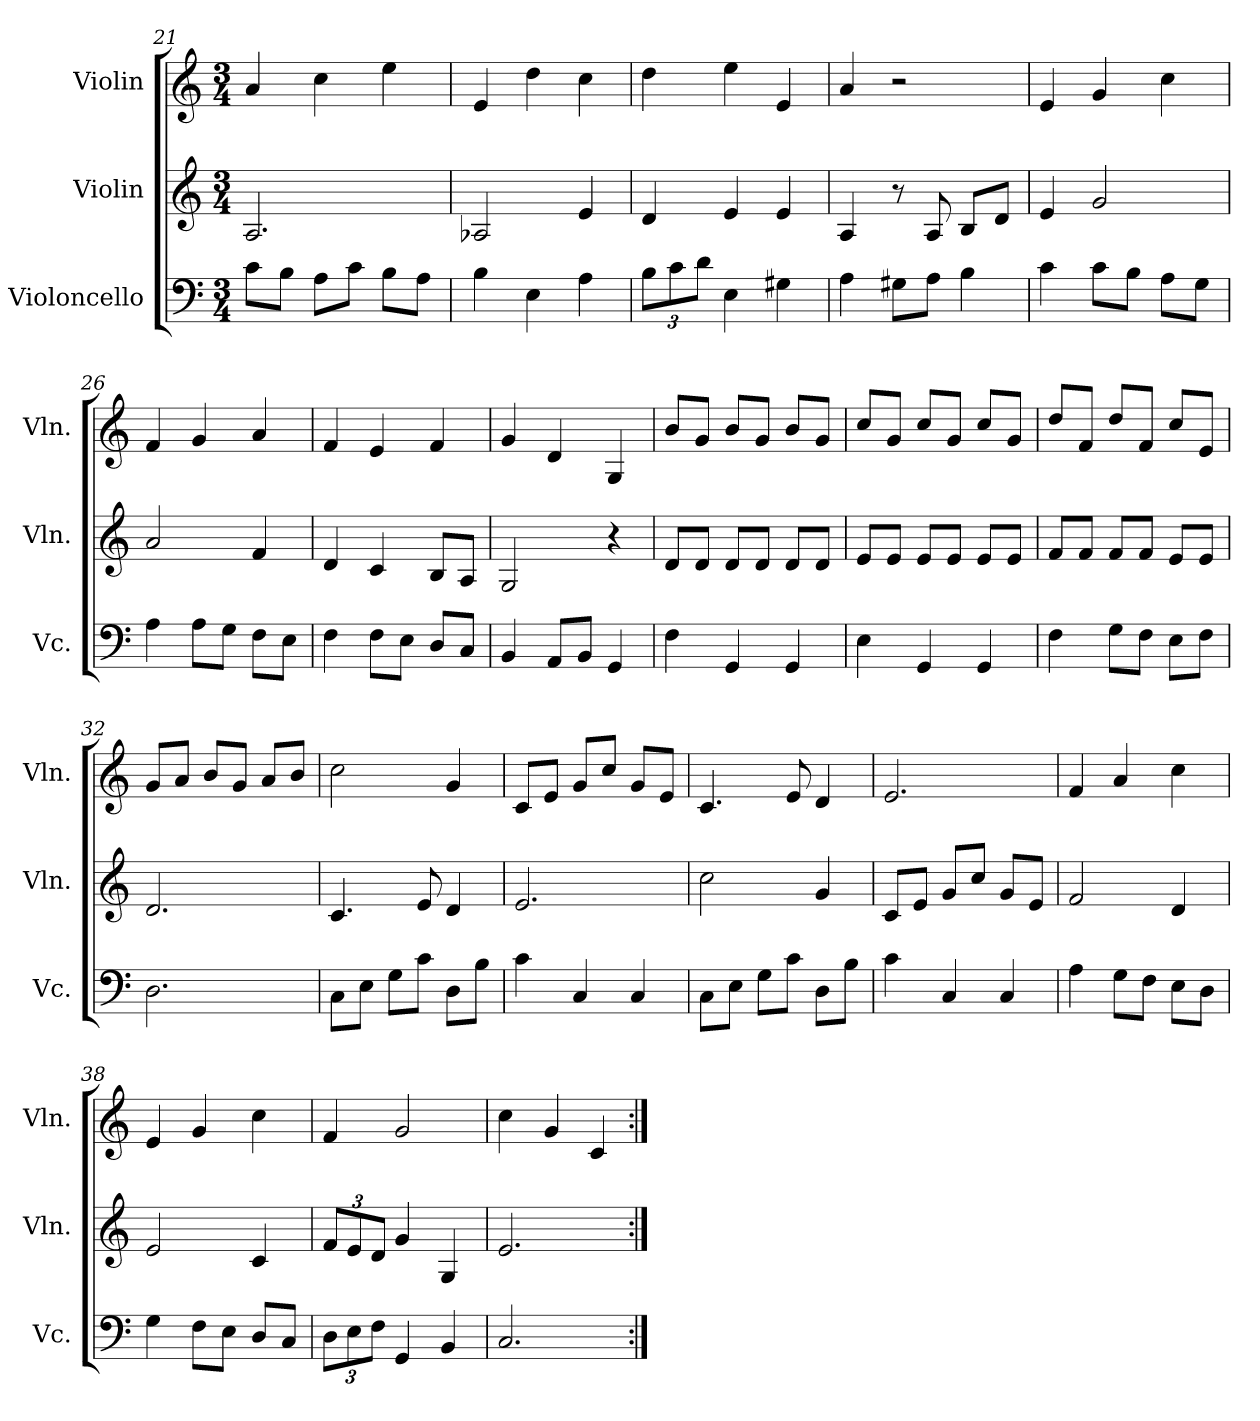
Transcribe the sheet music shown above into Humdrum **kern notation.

**kern	**kern	**kern
*part3	*part2	*part1
*staff3	*staff2	*staff1
*I"Violoncello	*I"Violin	*I"Violin
*I'Vc.	*I'Vln.	*I'Vln.
*clefF4	*clefG2	*clefG2
*k[]	*k[]	*k[]
*M3/4	*M3/4	*M3/4
=21	=21	=21
8c\L	2.A/	4a/
8B\J	.	.
8A\L	.	4cc\
8c\J	.	.
8B\L	.	4ee\
8A\J	.	.
=22	=22	=22
4B\	2A-X/	4e/
4E\	.	4dd\
4A\	4e/	4cc\
!!LO:PB:g=z
=23	=23	=23
*Xbrackettup	*	*
12B\L	4d/	4dd\
12c\	.	.
12d\J	.	.
4E\	4e/	4ee\
4G#X\	4e/	4e/
=24	=24	=24
4A\	4A/	4a/
8G#X\L	8r	2r
8A\J	8A/	.
4B\	8B/L	.
.	8d/J	.
=25	=25	=25
4c\	4e/	4e/
8c\L	2g/	4g/
8B\J	.	.
8A\L	.	4cc\
8G\J	.	.
=26	=26	=26
4A\	2a/	4f/
8A\L	.	4g/
8G\J	.	.
8F\L	4f/	4a/
8E\J	.	.
=27	=27	=27
4F\	4d/	4f/
8F\L	4c/	4e/
8E\J	.	.
8D/L	8B/L	4f/
8C/J	8A/J	.
=28	=28	=28
4BB/	2G/	4g/
8AA/L	.	4d/
8BB/J	.	.
4GG/	4r	4G/
=29	=29	=29
4F\	8d/L	8b/L
.	8d/J	8g/J
4GG/	8d/L	8b/L
.	8d/J	8g/J
4GG/	8d/L	8b/L
.	8d/J	8g/J
=30	=30	=30
4E\	8e/L	8cc/L
.	8e/J	8g/J
4GG/	8e/L	8cc/L
.	8e/J	8g/J
4GG/	8e/L	8cc/L
.	8e/J	8g/J
!!LO:LB:g=z
=31	=31	=31
4F\	8f/L	8dd/L
.	8f/J	8f/J
8G\L	8f/L	8dd/L
8F\J	8f/J	8f/J
8E\L	8e/L	8cc/L
8F\J	8e/J	8e/J
=32	=32	=32
2.D\	2.d/	8g/L
.	.	8a/J
.	.	8b/L
.	.	8g/J
.	.	8a/L
.	.	8b/J
=33	=33	=33
8C\L	4.c/	2cc\
8E\J	.	.
8G\L	.	.
8c\J	8e/	.
8D\L	4d/	4g/
8B\J	.	.
=34	=34	=34
4c\	2.e/	8c/L
.	.	8e/J
4C/	.	8g/L
.	.	8cc/J
4C/	.	8g/L
.	.	8e/J
=35	=35	=35
8C\L	2cc\	4.c/
8E\J	.	.
8G\L	.	.
8c\J	.	8e/
8D\L	4g/	4d/
8B\J	.	.
=36	=36	=36
4c\	8c/L	2.e/
.	8e/J	.
4C/	8g/L	.
.	8cc/J	.
4C/	8g/L	.
.	8e/J	.
=37	=37	=37
4A\	2f/	4f/
8G\L	.	4a/
8F\J	.	.
8E\L	4d/	4cc\
8D\J	.	.
!!LO:LB:g=z
=38	=38	=38
4G\	2e/	4e/
8F\L	.	4g/
8E\J	.	.
8D/L	4c/	4cc\
8C/J	.	.
=39	=39	=39
*	*Xbrackettup	*
12D\L	12f/L	4f/
12E\	12e/	.
12F\J	12d/J	.
4GG/	4g/	2g/
4BB/	4G/	.
=40	=40	=40
2.C/	2.e/	4cc\
.	.	4g/
.	.	4c/
=:|!	=:|!	=:|!
*-	*-	*-
